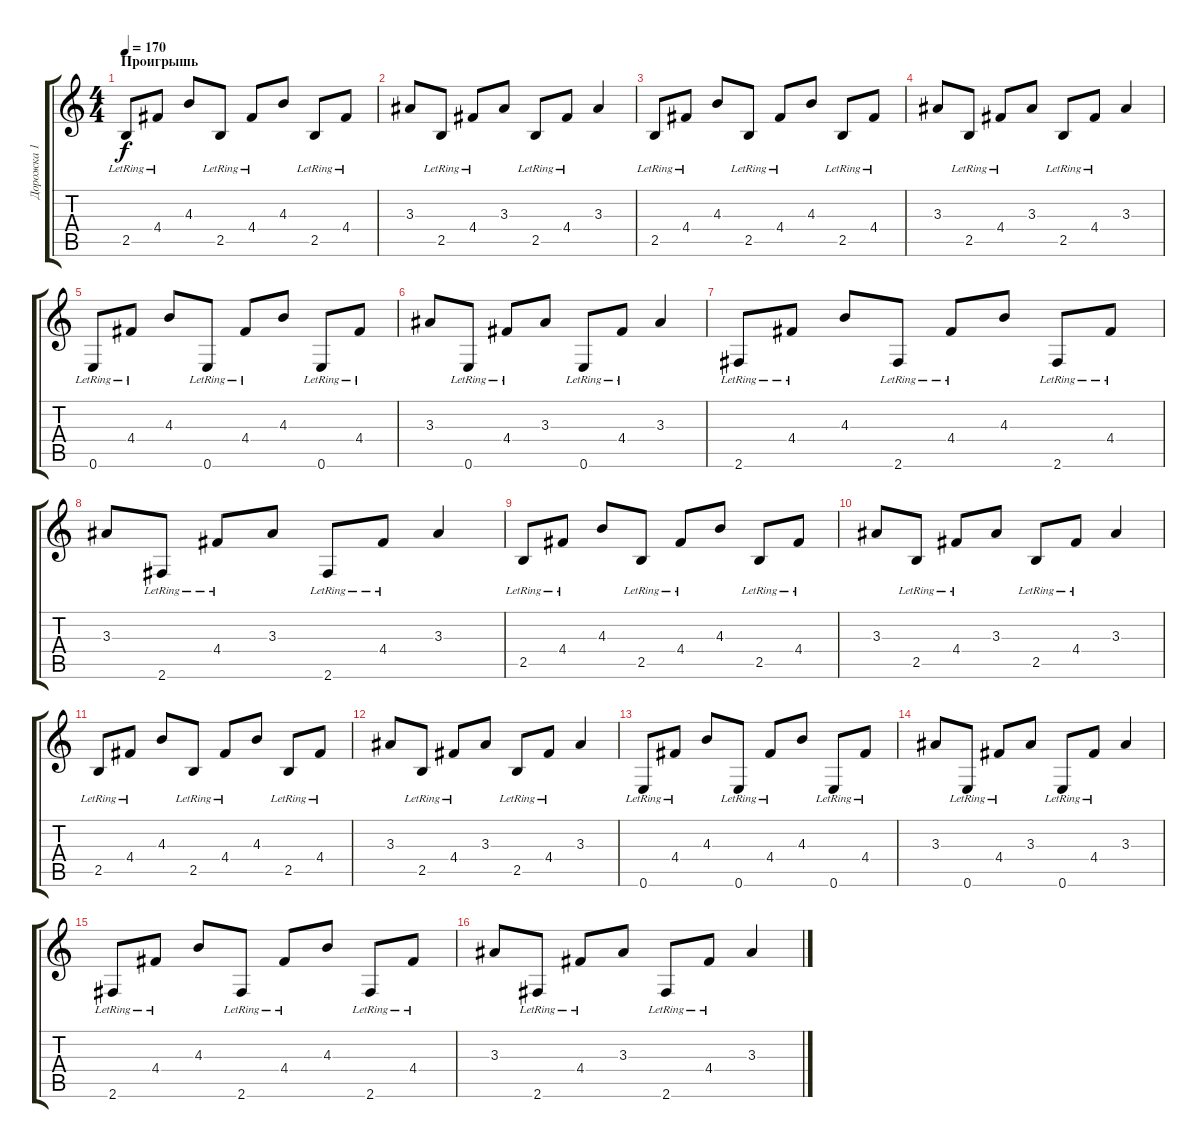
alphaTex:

\track ("Дорожка 1" "Дорожка 1") {instrument electricguitarclean}
\staff {score tabs}
\tuning (E4 B3 G3 D3 A2 E2) {hide}
\ts (4 4)
\section ("" "Проигрышь")
\tempo 170
\clef g2
\ks c
2.5{lr}.8{dy f} 4.4{lr}.8 4.3.8 2.5{lr}.8 4.4{lr}.8 4.3.8 2.5{lr}.8 4.4{lr}.8 |
3.3.8 2.5{lr}.8 4.4{lr}.8 3.3.8 2.5{lr}.8 4.4{lr}.8 3.3.4 |
2.5{lr}.8 4.4{lr}.8 4.3.8 2.5{lr}.8 4.4{lr}.8 4.3.8 2.5{lr}.8 4.4{lr}.8 |
3.3.8 2.5{lr}.8 4.4{lr}.8 3.3.8 2.5{lr}.8 4.4{lr}.8 3.3.4 |
0.6{lr}.8 4.4{lr}.8 4.3.8 0.6{lr}.8 4.4{lr}.8 4.3.8 0.6{lr}.8 4.4{lr}.8 |
3.3.8 0.6{lr}.8 4.4{lr}.8 3.3.8 0.6{lr}.8 4.4{lr}.8 3.3.4 |
2.6{lr}.8 4.4{lr}.8 4.3.8 2.6{lr}.8 4.4{lr}.8 4.3.8 2.6{lr}.8 4.4{lr}.8 |
3.3.8 2.6{lr}.8 4.4{lr}.8 3.3.8 2.6{lr}.8 4.4{lr}.8 3.3.4 |
2.5{lr}.8 4.4{lr}.8 4.3.8 2.5{lr}.8 4.4{lr}.8 4.3.8 2.5{lr}.8 4.4{lr}.8 |
3.3.8 2.5{lr}.8 4.4{lr}.8 3.3.8 2.5{lr}.8 4.4{lr}.8 3.3.4 |
2.5{lr}.8 4.4{lr}.8 4.3.8 2.5{lr}.8 4.4{lr}.8 4.3.8 2.5{lr}.8 4.4{lr}.8 |
3.3.8 2.5{lr}.8 4.4{lr}.8 3.3.8 2.5{lr}.8 4.4{lr}.8 3.3.4 |
0.6{lr}.8 4.4{lr}.8 4.3.8 0.6{lr}.8 4.4{lr}.8 4.3.8 0.6{lr}.8 4.4{lr}.8 |
3.3.8 0.6{lr}.8 4.4{lr}.8 3.3.8 0.6{lr}.8 4.4{lr}.8 3.3.4 |
2.6{lr}.8 4.4{lr}.8 4.3.8 2.6{lr}.8 4.4{lr}.8 4.3.8 2.6{lr}.8 4.4{lr}.8 |
3.3.8 2.6{lr}.8 4.4{lr}.8 3.3.8 2.6{lr}.8 4.4{lr}.8 3.3.4
